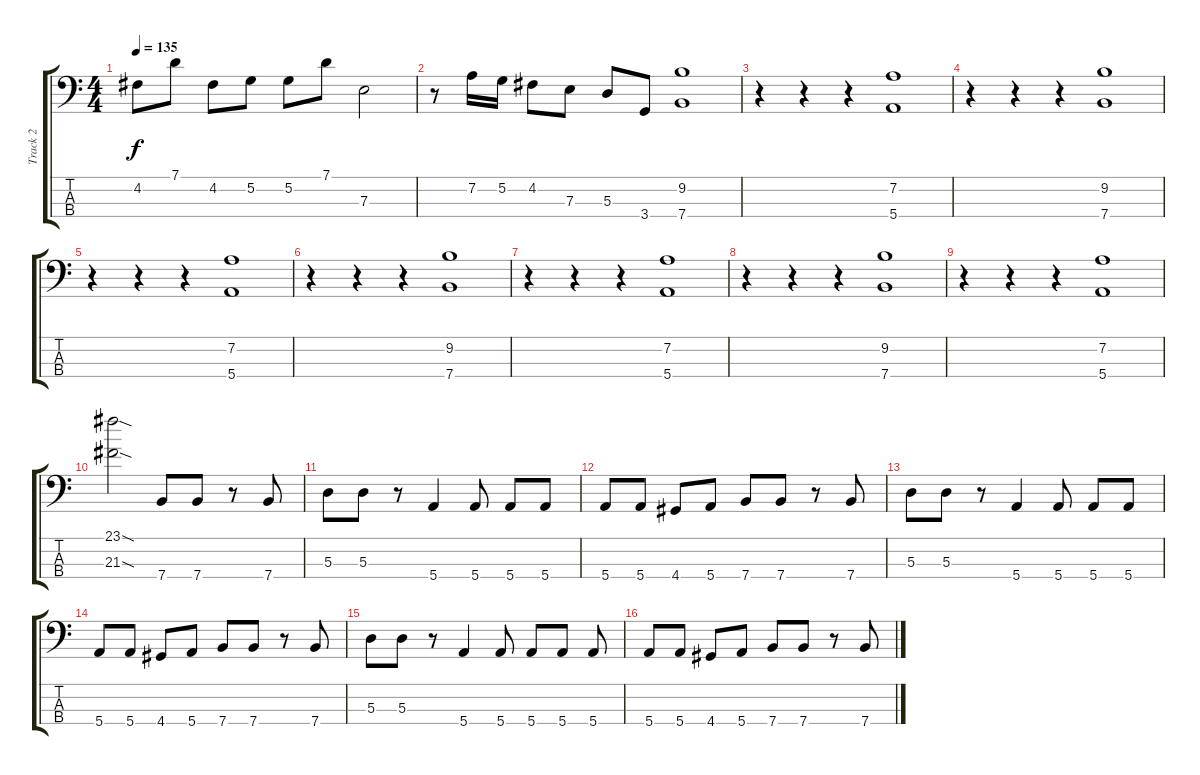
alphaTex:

\track ("Track 2" "Track 2") {instrument electricbasspick}
\staff {score tabs}
\tuning (G2 D2 A1 E1) {hide}
\ts (4 4)
\tempo 135
\clef f4
\ks c
4.2.8{dy f} 7.1.8 4.2.8 5.2.8 5.2.8 7.1.8 7.3.2 |
r.8 7.2.16 5.2.16 4.2.8 7.3.8 5.3.8 3.4.8 (9.2 7.4).1 |
r.4 r.4 r.4 (7.2 5.4).1 |
r.4 r.4 r.4 (9.2 7.4).1 |
r.4 r.4 r.4 (7.2 5.4).1 |
r.4 r.4 r.4 (9.2 7.4).1 |
r.4 r.4 r.4 (7.2 5.4).1 |
r.4 r.4 r.4 (9.2 7.4).1 |
r.4 r.4 r.4 (7.2 5.4).1 |
(23.1{sod} 21.3{sod}).2 7.4.8 7.4.8 r.8 7.4.8 |
5.3.8 5.3.8 r.8 5.4.4 5.4.8 5.4.8 5.4.8 |
5.4.8 5.4.8 4.4.8 5.4.8 7.4.8 7.4.8 r.8 7.4.8 |
5.3.8 5.3.8 r.8 5.4.4 5.4.8 5.4.8 5.4.8 |
5.4.8 5.4.8 4.4.8 5.4.8 7.4.8 7.4.8 r.8 7.4.8 |
5.3.8 5.3.8 r.8 5.4.4 5.4.8 5.4.8 5.4.8 5.4.8 |
5.4.8 5.4.8 4.4.8 5.4.8 7.4.8 7.4.8 r.8 7.4.8
